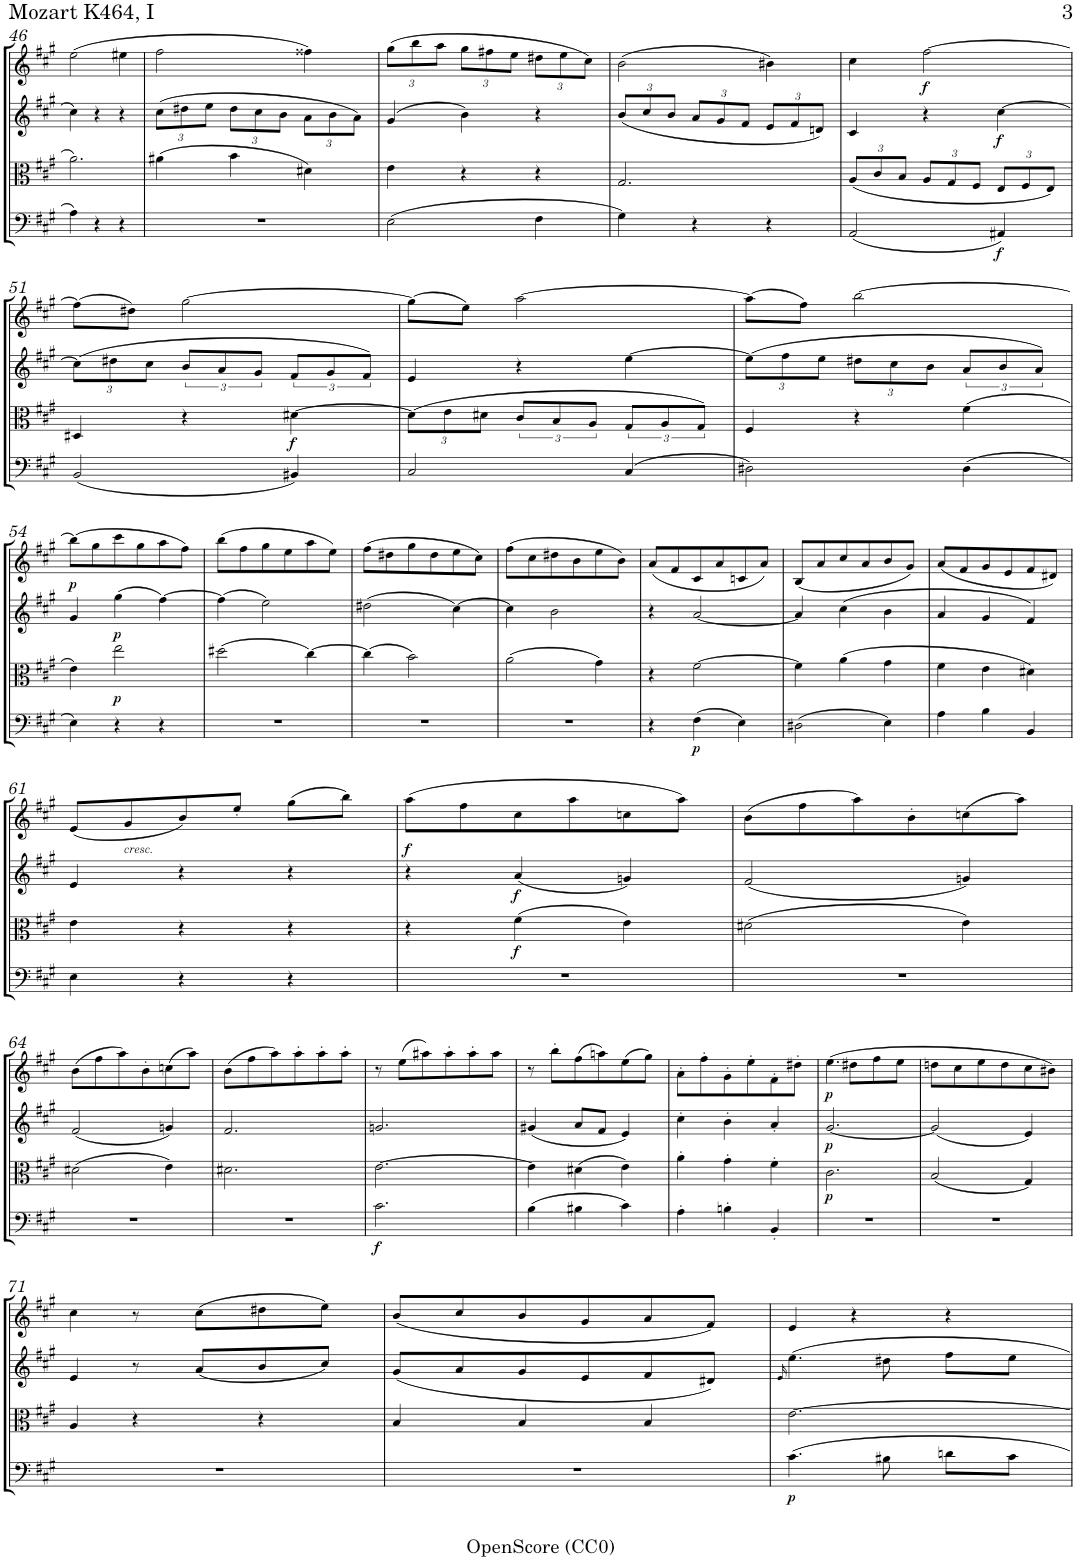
**kern	**dynam	**kern	**dynam	**kern	**dynam	**kern	**dynam
*part4	*part4	*part3	*part3	*part2	*part2	*part1	*part1
*staff4	*staff4	*staff3	*staff3	*staff2	*staff2	*staff1	*staff1
*I"Violoncello	*	*I"Viola	*	*I"Violin 2	*	*I"Violin 1	*
*I'Vc	*	*I'Vla	*	*I'Vln	*	*I'Vln	*
!!LO:PB:g=z
*clefF4	*	*clefC3	*	*clefG2	*	*clefG2	*
*k[f#c#g#]	*	*k[f#c#g#]	*	*k[f#c#g#]	*	*k[f#c#g#]	*
*M3/4	*	*M3/4	*	*M3/4	*	*M3/4	*
=46	=46	=46	=46	=46	=46	=46	=46
4A\	.	2.a\	.	4cc#\	.	(2ee\	.
4r	.	.	.	4r	.	.	.
4r	.	.	.	4r	.	4ee#X\	.
=47	=47	=47	=47	=47	=47	=47	=47
*	*	*	*	*Xbrackettup	*	*	*
2.r	.	(4a#X\	.	(12cc#\L	.	2ff#\	.
.	.	.	.	12dd#X\	.	.	.
.	.	.	.	12ee\J	.	.	.
.	.	4b\	.	12dd#\L	.	.	.
.	.	.	.	12cc#\	.	.	.
.	.	.	.	12b\J	.	.	.
.	.	4d#X\)	.	12a\L	.	4ff##X\)	.
.	.	.	.	12b\	.	.	.
.	.	.	.	12a\J)	.	.	.
=48	=48	=48	=48	=48	=48	=48	=48
*	*	*	*	*	*	*Xbrackettup	*
(2E\	.	4e\	.	(4g#/	.	(12gg#\L	.
.	.	.	.	.	.	12bb\	.
.	.	.	.	.	.	12aa\J	.
.	.	4r	.	4b\)	.	12gg#\L	.
.	.	.	.	.	.	12ff#X\	.
.	.	.	.	.	.	12ee\J	.
4F#\	.	4r	.	4r	.	12dd#X\L	.
.	.	.	.	.	.	12ee\	.
.	.	.	.	.	.	12cc#\J)	.
=49	=49	=49	=49	=49	=49	=49	=49
4G#\)	.	2.G#/	.	(12b/L	.	(2b\	.
.	.	.	.	12cc#/	.	.	.
.	.	.	.	12b/J	.	.	.
4r	.	.	.	12a/L	.	.	.
.	.	.	.	12g#/	.	.	.
.	.	.	.	12f#/J	.	.	.
4r	.	.	.	12e/L	.	4b#X\)	.
.	.	.	.	12f#/	.	.	.
.	.	.	.	12dn/J)	.	.	.
=50	=50	=50	=50	=50	=50	=50	=50
*	*	*Xbrackettup	*	*	*	*	*
(2AA/	.	(12A/L	.	4c#/	.	4cc#\	.
.	.	12c#/	.	.	.	.	.
.	.	12B/J	.	.	.	.	.
!	!	!	!	!	!	!	!LO:DY:b
.	.	12A/L	.	4r	.	[2ff#\	f
.	.	12G#/	.	.	.	.	.
.	.	12F#/J	.	.	.	.	.
!	!LO:DY:b	!	!	!	!LO:DY:b	!	!
4AA#X/)	f	12E/L	.	[4cc#\	f	.	.
.	.	12F#/	.	.	.	.	.
.	.	12E/J)	.	.	.	.	.
!!LO:LB:g=z
=51	=51	=51	=51	=51	=51	=51	=51
(2BB/	.	4D#X/	.	(12cc#\L]	.	(8ff#\L]	.
.	.	.	.	12dd#X\	.	.	.
.	.	.	.	.	.	8dd#X\J)	.
.	.	.	.	12cc#\J	.	.	.
*	*	*	*	*brackettup	*	*	*
.	.	4r	.	12b/L	.	[2gg#\	.
.	.	.	.	12a/	.	.	.
.	.	.	.	12g#/J	.	.	.
!	!	!	!LO:DY:b	!	!	!	!
4BB#X/)	.	[4d#X\	f	12f#/L	.	.	.
.	.	.	.	12g#/	.	.	.
.	.	.	.	12f#/J)	.	.	.
=52	=52	=52	=52	=52	=52	=52	=52
2C#/	.	(12d#\L]	.	4e/	.	(8gg#\L]	.
.	.	12e\	.	.	.	.	.
.	.	.	.	.	.	8ee\J)	.
.	.	12d#X\J	.	.	.	.	.
*	*	*brackettup	*	*	*	*	*
.	.	12c#/L	.	4r	.	[2aa\	.
.	.	12B/	.	.	.	.	.
.	.	12A/J	.	.	.	.	.
(4C#/	.	12G#/L	.	[4ee\	.	.	.
.	.	12A/	.	.	.	.	.
.	.	12G#/J)	.	.	.	.	.
=53	=53	=53	=53	=53	=53	=53	=53
*	*	*	*	*Xbrackettup	*	*	*
2D#X\)	.	4F#/	.	(12ee\L]	.	(8aa\L]	.
.	.	.	.	12ff#\	.	.	.
.	.	.	.	.	.	8ff#\J)	.
.	.	.	.	12ee\J	.	.	.
.	.	4r	.	12dd#X\L	.	[2bb\	.
.	.	.	.	12cc#\	.	.	.
.	.	.	.	12b\J	.	.	.
*	*	*	*	*brackettup	*	*	*
(4D#\	.	(4f#\	.	12a/L	.	.	.
.	.	.	.	12b/	.	.	.
.	.	.	.	12a/J)	.	.	.
!!LO:LB:g=z
=54	=54	=54	=54	=54	=54	=54	=54
!	!	!	!	!	!	!	!LO:DY:b
4E\)	.	4e\)	.	4g#/	.	(8bb\L]	p
.	.	.	.	.	.	8gg#\	.
!	!	!	!LO:DY:b	!	!LO:DY:b	!	!
4r	.	2ee\	p	(4gg#\	p	8ccc#\	.
.	.	.	.	.	.	8gg#\	.
4r	.	.	.	[4ff#\)	.	8aa\	.
.	.	.	.	.	.	8ff#\J)	.
=55	=55	=55	=55	=55	=55	=55	=55
2.r	.	(2dd#X\	.	(4ff#\]	.	(8bb\L	.
.	.	.	.	.	.	8ff#\	.
.	.	.	.	2ee\)	.	8gg#\	.
.	.	.	.	.	.	8ee\	.
.	.	[4cc#\)	.	.	.	8aa\	.
.	.	.	.	.	.	8ee\J)	.
=56	=56	=56	=56	=56	=56	=56	=56
2.r	.	(4cc#\]	.	(2dd#X\	.	(8ff#\L	.
.	.	.	.	.	.	8dd#X\	.
.	.	2b\)	.	.	.	8gg#\	.
.	.	.	.	.	.	8dd#\	.
.	.	.	.	[4cc#\)	.	8ee\	.
.	.	.	.	.	.	8cc#\J)	.
=57	=57	=57	=57	=57	=57	=57	=57
2.r	.	(2a\	.	4cc#\]	.	(8ff#\L	.
.	.	.	.	.	.	8cc#\	.
.	.	.	.	2b\	.	8dd#X\	.
.	.	.	.	.	.	8b\	.
.	.	4g#\)	.	.	.	8ee\	.
.	.	.	.	.	.	8b\J)	.
=58	=58	=58	=58	=58	=58	=58	=58
4r	.	4r	.	4r	.	(8a/L	.
.	.	.	.	.	.	8f#/	.
!	!LO:DY:b	!	!	!	!	!	!
(4F#\	p	[2f#\	.	[2a/	.	8c#/	.
.	.	.	.	.	.	8a/	.
4E\)	.	.	.	.	.	8cn/	.
.	.	.	.	.	.	8a/J)	.
=59	=59	=59	=59	=59	=59	=59	=59
(2D#X\	.	4f#\]	.	4a/]	.	(8B/L	.
.	.	.	.	.	.	8a/	.
.	.	(4a\	.	(4cc#\	.	8cc#/	.
.	.	.	.	.	.	8a/	.
4E\)	.	4g#\	.	4b\	.	8b/	.
.	.	.	.	.	.	8g#/J)	.
=60	=60	=60	=60	=60	=60	=60	=60
4A\	.	4f#\	.	4a/	.	(8a/L	.
.	.	.	.	.	.	8f#/	.
4B\	.	4e\	.	4g#/	.	8g#/	.
.	.	.	.	.	.	8e/	.
4BB/	.	4d#X\)	.	4f#/)	.	8f#/	.
.	.	.	.	.	.	8d#X/J)	.
!!LO:LB:g=z
=61	=61	=61	=61	=61	=61	=61	=61
4E\	.	4e\	.	4e/	.	(8e/L	.
!	!	!	!	!	!	!LO:TX:b:i:t=cresc.	!
.	.	.	.	.	.	8g#/	.
4r	.	4r	.	4r	.	8b/)	.
.	.	.	.	.	.	8ee'/J	.
4r	.	4r	.	4r	.	(8gg#\L	.
.	.	.	.	.	.	8bb\J)	.
=62	=62	=62	=62	=62	=62	=62	=62
!	!	!	!	!	!	!	!LO:DY:b
2.r	.	4r	.	4r	.	(8aa\L	f
.	.	.	.	.	.	8ff#\	.
!	!	!	!LO:DY:b	!	!LO:DY:b	!	!
.	.	(4f#\	f	(4a/	f	8cc#\	.
.	.	.	.	.	.	8aa\	.
.	.	4e\)	.	4gn/)	.	8ccn\	.
.	.	.	.	.	.	8aa\J)	.
=63	=63	=63	=63	=63	=63	=63	=63
2.r	.	(2d#X\	.	(2f#/	.	(8b\L	.
.	.	.	.	.	.	8ff#\	.
.	.	.	.	.	.	8aa\)	.
.	.	.	.	.	.	8b'\	.
.	.	4e\)	.	4gn/)	.	(8ccn\	.
.	.	.	.	.	.	8aa\J)	.
!!LO:LB:g=z
=64	=64	=64	=64	=64	=64	=64	=64
2.r	.	(2d#X\	.	(2f#/	.	(8b\L	.
.	.	.	.	.	.	8ff#\	.
.	.	.	.	.	.	8aa\)	.
.	.	.	.	.	.	8b'\	.
.	.	4e\)	.	4gn/)	.	(8ccn\	.
.	.	.	.	.	.	8aa\J)	.
=65	=65	=65	=65	=65	=65	=65	=65
2.r	.	2.d#X\	.	2.f#/	.	(8b\L	.
.	.	.	.	.	.	8ff#\	.
.	.	.	.	.	.	8aa\)	.
.	.	.	.	.	.	8aa'\	.
.	.	.	.	.	.	8aa'\	.
.	.	.	.	.	.	8aa'\J	.
=66	=66	=66	=66	=66	=66	=66	=66
!	!LO:DY:b	!	!	!	!	!	!
2.c#\	f	[2.e\	.	2.gn/	.	8r	.
.	.	.	.	.	.	(8ee\L	.
.	.	.	.	.	.	8aa#X\)	.
.	.	.	.	.	.	8aa#'\	.
.	.	.	.	.	.	8aa#'\	.
.	.	.	.	.	.	8aa#\J	.
=67	=67	=67	=67	=67	=67	=67	=67
(4B\	.	4e\]	.	(4g#X/	.	8r	.
.	.	.	.	.	.	8bb'\L	.
4B#X\	.	(4d#X\	.	8a/L	.	(8ff#\	.
.	.	.	.	8f#/J	.	8aan\)	.
4c#\)	.	4e\)	.	4e/)	.	(8ee\	.
.	.	.	.	.	.	8gg#\J)	.
=68	=68	=68	=68	=68	=68	=68	=68
4A'\	.	4a'\	.	4cc#'\	.	8a'\L	.
.	.	.	.	.	.	8ff#'\	.
4Bn'\	.	4g#'\	.	4b'\	.	8g#'\	.
.	.	.	.	.	.	8ee'\	.
4BB'/	.	4f#'\	.	4a'/	.	8f#'\	.
.	.	.	.	.	.	8dd#X'\J	.
=69	=69	=69	=69	=69	=69	=69	=69
!	!	!	!LO:DY:b	!	!LO:DY:b	!	!LO:DY:b
2.r	.	2.c#\	p	[2.g#/	p	(4.ee\	p
.	.	.	.	.	.	8dd#X\L	.
.	.	.	.	.	.	8ff#\	.
.	.	.	.	.	.	8ee\J	.
=70	=70	=70	=70	=70	=70	=70	=70
2.r	.	(2B/	.	(2g#/]	.	8ddn\L	.
.	.	.	.	.	.	8cc#\	.
.	.	.	.	.	.	8ee\	.
.	.	.	.	.	.	8dd\	.
.	.	4G#/)	.	4e/)	.	8cc#\	.
.	.	.	.	.	.	8b#X\J)	.
!!LO:LB:g=z
=71	=71	=71	=71	=71	=71	=71	=71
2.r	.	4A/	.	4e/	.	4cc#\	.
.	.	4r	.	8r	.	8r	.
.	.	.	.	(8a/L	.	(8cc#\L	.
.	.	4r	.	8b/	.	8dd#X\	.
.	.	.	.	8cc#/J)	.	8ee\J)	.
=72	=72	=72	=72	=72	=72	=72	=72
2.r	.	4B/	.	(8g#/L	.	(8b/L	.
.	.	.	.	8a/	.	8cc#/	.
.	.	4B/	.	8g#/	.	8b/	.
.	.	.	.	8e/	.	8g#/	.
.	.	4B/	.	8f#/	.	8a/	.
.	.	.	.	8d#X/J)	.	8f#/J)	.
=73	=73	=73	=73	=73	=73	=73	=73
.	.	.	.	16qe/	.	.	.
!	!LO:DY:b	!	!	!	!	!	!
4.c#\	p	[2.e\	.	4.ee\	.	4e/	.
.	.	.	.	.	.	4r	.
8B#X\	.	.	.	8dd#X\	.	.	.
8dn\L	.	.	.	8ff#\L	.	4r	.
8c#\J	.	.	.	8ee\J	.	.	.
=	=	=	=	=	=	=	=
*-	*-	*-	*-	*-	*-	*-	*-
